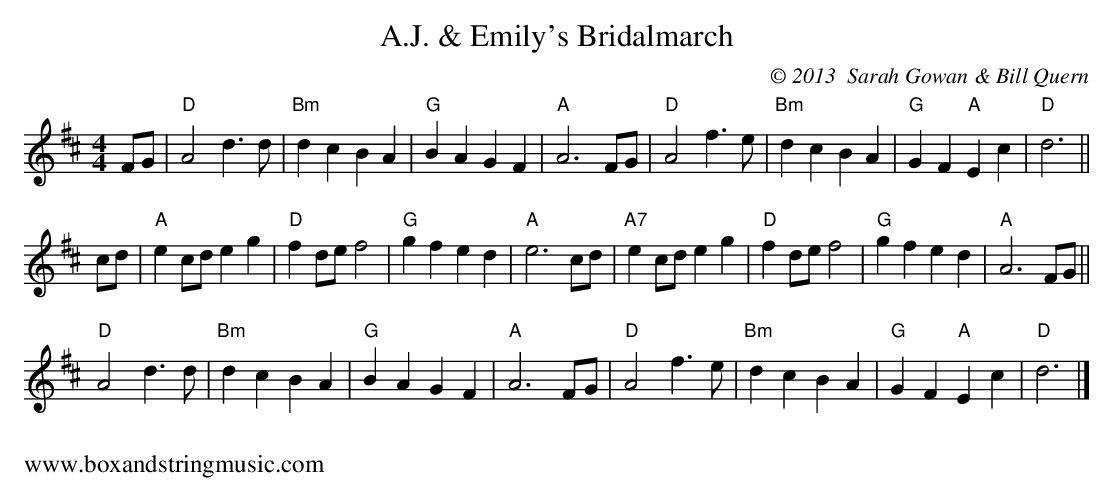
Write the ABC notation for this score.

X:1
T:A.J. & Emily's Bridalmarch
C:© 2013  Sarah Gowan & Bill Quern
M:4/4
L:1/8
K:D
FG|"D"A4d3d|"Bm"d2c2B2A2|"G"B2A2G2F2|"A"A6FG|"D"A4f3e|"Bm"d2c2B2A2|"G"G2F2"A"E2c2|"D"d6||
cd|"A"e2cde2g2|"D"f2def4|"G"g2f2e2d2|"A"e6cd|"A7"e2cde2g2|"D"f2def4|"G"g2f2e2d2|"A"A6FG||
"D"A4d3d|"Bm"d2c2B2A2|"G"B2A2G2F2|"A"A6FG|"D"A4f3e|"Bm"d2c2B2A2|"G"G2F2"A"E2c2|"D"d6|]
